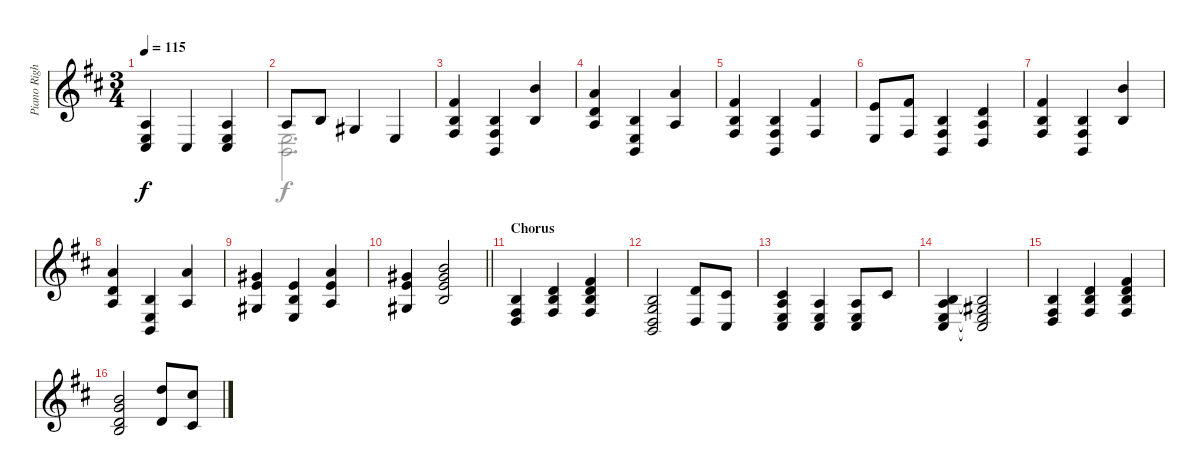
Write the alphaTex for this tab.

\track ("Piano Right" "Piano Righ") {instrument acousticgrandpiano}
\staff {score}
\tuning (E4 B3 G3 D3 A2 E2 B1) {hide}
\voice
\ts (3 4)
\tempo 115
\clef g2
\ks bminor
(7.4 7.5 9.6).4{dy f} 9.6.4 (7.4 7.5 9.6).4 |
7.4.8 9.4.8 6.4.4 7.5.4 |
(11.3 14.5 14.6).4 (14.5 14.6 12.7).4 (16.3 14.5).4 |
(10.2 7.3 7.4).4 (14.5 12.6 12.7).4 (5.1 12.5).4 |
(11.3 9.4 9.5).4 (9.4 9.5 7.6).4 (11.3 9.5).4 |
(9.3 7.5).8 (11.3 9.5).8 (9.4 9.5 7.6).4 (12.4 12.5 10.6).4 |
(11.3 9.4 9.5).4 (9.4 9.5 7.6).4 (16.3 14.5).4 |
(10.2 7.3 7.4).4 (14.5 12.6 12.7).4 (5.1 12.5).4 |
(4.1 5.2 1.3).4 (5.2 9.4 7.5).4 (10.2 9.3 7.4).4 |
\barLineRight lightlight
(4.1 5.2 1.3).4 (7.1 9.2 9.3 9.4).2 |
\section ("" "Chorus")
(4.3 4.4 5.5).4 (3.2 4.3 4.4).4 (2.1 3.2 4.3 4.4).4 |
(4.3 5.4 5.5 7.6).2 (7.3 5.5).8 (6.3 4.5).8 |
(6.3 7.4 7.5 9.6).4 (7.4 7.5 9.6).4 (7.4 7.5 9.6).8 6.3.8 |
(4.3 7.4 7.5 9.6).4 (4.3{t} 6.4 7.5{t} 9.6{t}).2 |
(4.3 4.4 5.5).4 (3.2 4.3 4.4).4 (2.1 3.2 4.3 4.4).4 |
(7.1 8.2 7.3 9.4).2 (10.1 7.3).8 (9.1 6.3).8
\voice
\clef g2
\ottava regular
\simile none
\ks bminor
|
(7.5 7.6).2{d} |
|
|
|
|
|
|
|
\barLineRight lightlight
|
|
|
|
|
|
